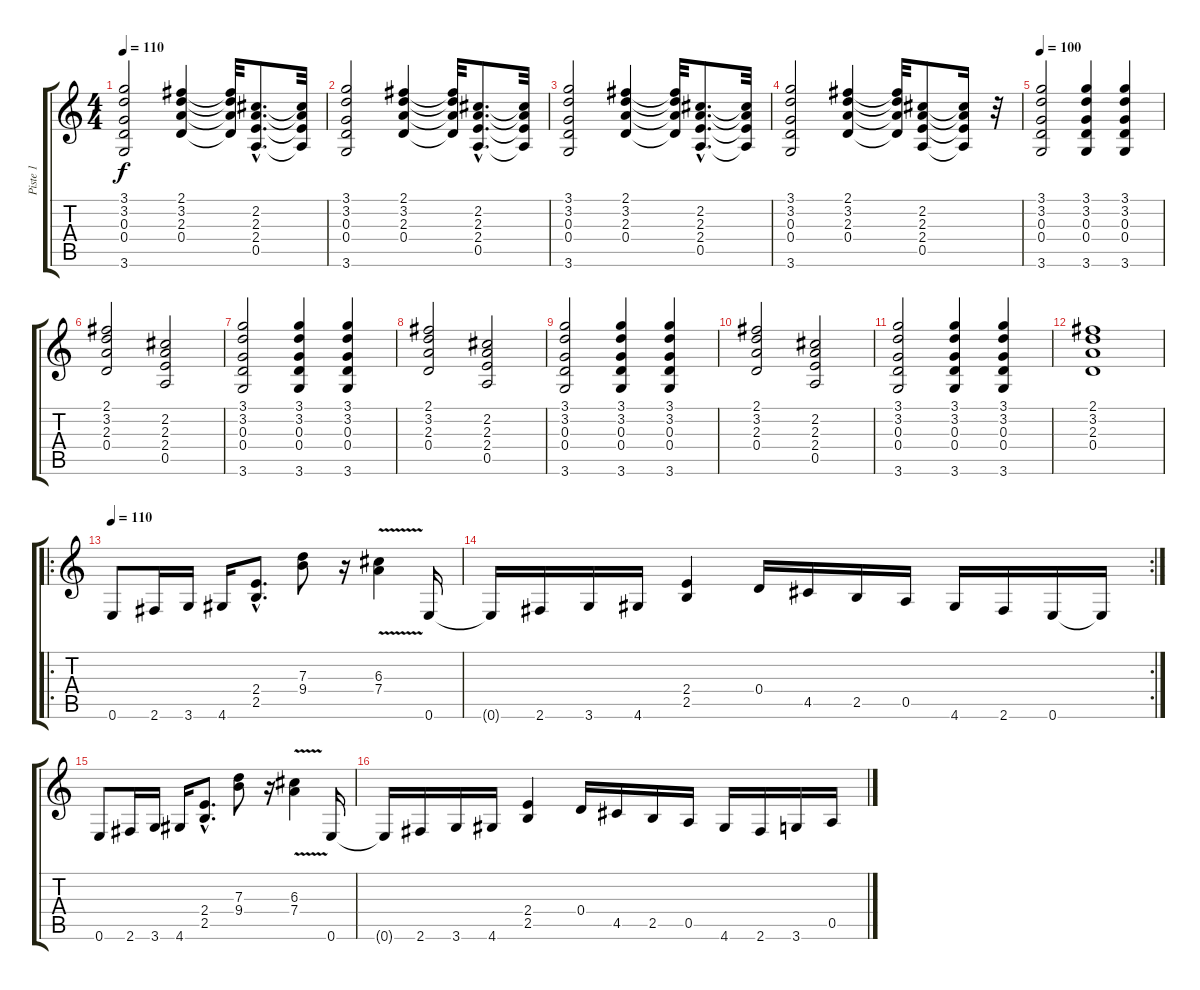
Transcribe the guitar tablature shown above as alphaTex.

\track ("Piste 1" "Piste 1") {instrument distortionguitar}
\staff {score tabs}
\tuning (E4 B3 G3 D3 A2 E2) {hide}
\ts (4 4)
\tempo 110
\clef g2
\ks c
(3.1 3.2 0.3 0.4 3.6).2{dy f} (2.1 3.2 2.3 0.4).4 (2.1{t} 3.2{t} 2.3{t} 0.4{t}).32 (2.2{hac} 2.3{hac} 2.4{hac} 0.5{hac}).8{d} (2.2{t} 2.3{t} 2.4{t} 0.5{t}).32 |
(3.1 3.2 0.3 0.4 3.6).2 (2.1 3.2 2.3 0.4).4 (2.1{t} 3.2{t} 2.3{t} 0.4{t}).32 (2.2{hac} 2.3{hac} 2.4{hac} 0.5{hac}).8{d} (2.2{t} 2.3{t} 2.4{t} 0.5{t}).32 |
(3.1 3.2 0.3 0.4 3.6).2 (2.1 3.2 2.3 0.4).4 (2.1{t} 3.2{t} 2.3{t} 0.4{t}).32 (2.2{hac} 2.3{hac} 2.4{hac} 0.5{hac}).8{d} (2.2{t} 2.3{t} 2.4{t} 0.5{t}).32 |
(3.1 3.2 0.3 0.4 3.6).2 (2.1 3.2 2.3 0.4).4 (2.1{t} 3.2{t} 2.3{t} 0.4{t}).32 (2.2 2.3 2.4 0.5).8 (2.2{t} 2.3{t} 2.4{t} 0.5{t}).16 r.32 |
\tempo 100
(3.1 3.2 0.3 0.4 3.6).2 (3.1 3.2 0.3 0.4 3.6).4 (3.1 3.2 0.3 0.4 3.6).4 |
(2.1 3.2 2.3 0.4).2 (2.2 2.3 2.4 0.5).2 |
(3.1 3.2 0.3 0.4 3.6).2 (3.1 3.2 0.3 0.4 3.6).4 (3.1 3.2 0.3 0.4 3.6).4 |
(2.1 3.2 2.3 0.4).2 (2.2 2.3 2.4 0.5).2 |
(3.1 3.2 0.3 0.4 3.6).2 (3.1 3.2 0.3 0.4 3.6).4 (3.1 3.2 0.3 0.4 3.6).4 |
(2.1 3.2 2.3 0.4).2 (2.2 2.3 2.4 0.5).2 |
(3.1 3.2 0.3 0.4 3.6).2 (3.1 3.2 0.3 0.4 3.6).4 (3.1 3.2 0.3 0.4 3.6).4 |
(2.1 3.2 2.3 0.4).1 |
\ro
\tempo 110
0.6.8 2.6.16 3.6.16 4.6.16 (2.4{hac} 2.5{hac}).8{d} (7.3 9.4).8 r.16 (6.3 7.4{v}).4 0.6.16 |
\rc 2
0.6{t}.16 2.6.16 3.6.16 4.6.16 (2.4 2.5).4 0.4.16 4.5.16 2.5.16 0.5.16 4.6.16 2.6.16 0.6.16 0.6{t}.16 |
0.6.8 2.6.16 3.6.16 4.6.16 (2.4{hac} 2.5{hac}).8{d} (7.3 9.4).8 r.16 (6.3 7.4{v}).4 0.6.16 |
0.6{t}.16 2.6.16 3.6.16 4.6.16 (2.4 2.5).4 0.4.16 4.5.16 2.5.16 0.5.16 4.6.16 2.6.16 3.6.16 0.5.16
